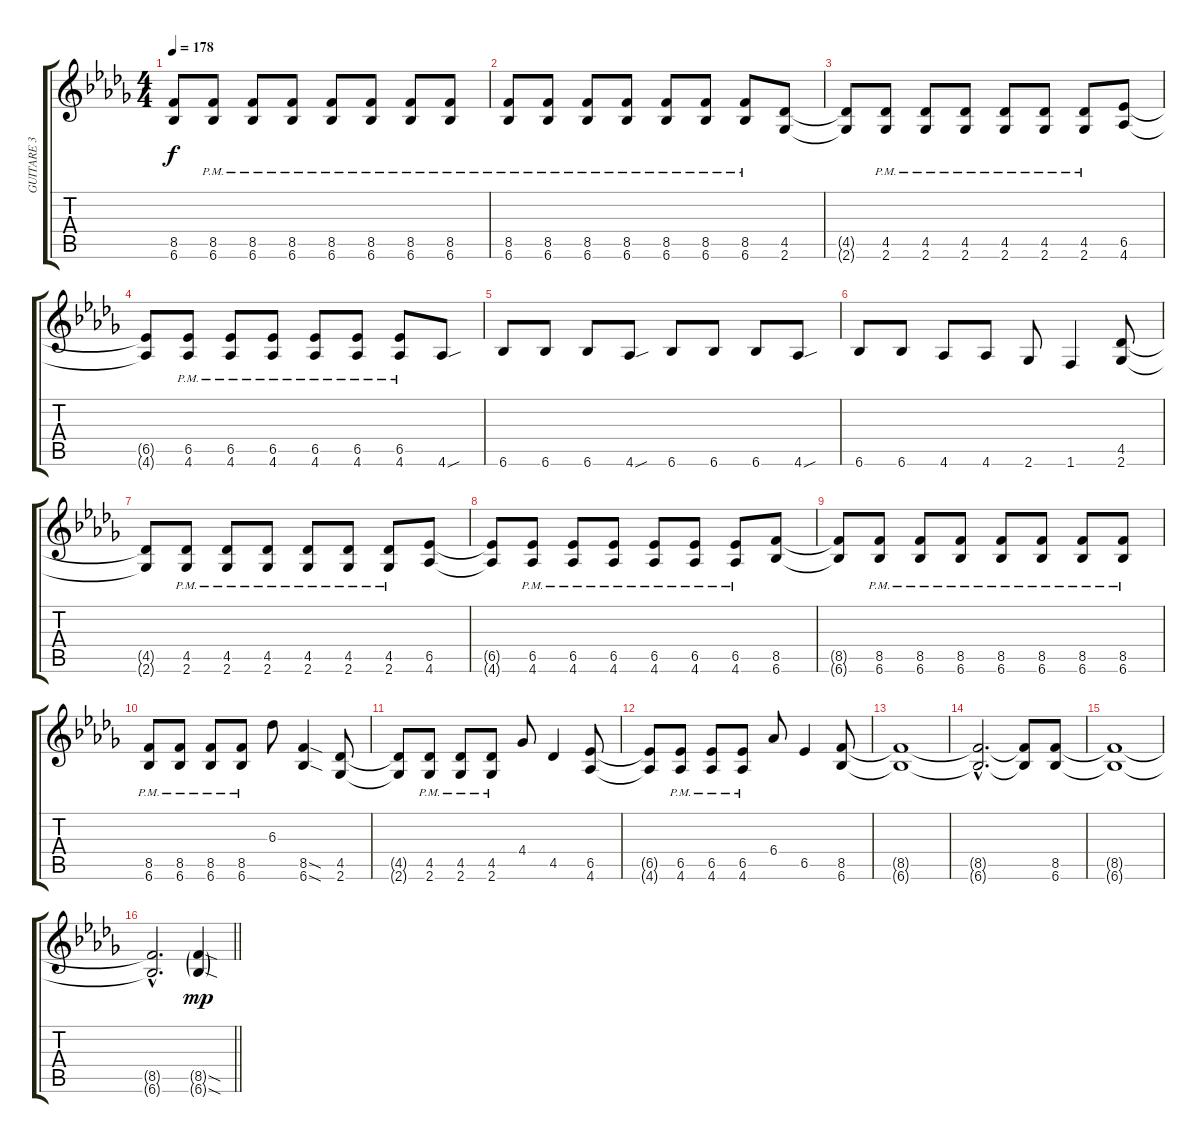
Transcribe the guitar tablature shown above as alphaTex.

\track ("GUITARE 3" "GUITARE 3") {instrument distortionguitar}
\staff {score tabs}
\tuning (E4 B3 G3 D3 A2 E2) {hide}
\ts (4 4)
\tempo 178
\clef g2
\ks db
(8.5{t} 6.6{t}).8{dy f} (8.5{pm} 6.6{pm}).8 (8.5{pm} 6.6{pm}).8 (8.5{pm} 6.6{pm}).8 (8.5{pm} 6.6{pm}).8 (8.5{pm} 6.6{pm}).8 (8.5{pm} 6.6{pm}).8 (8.5{pm} 6.6{pm}).8 |
(8.5{pm} 6.6{pm}).8 (8.5{pm} 6.6{pm}).8 (8.5{pm} 6.6{pm}).8 (8.5{pm} 6.6{pm}).8 (8.5{pm} 6.6{pm}).8 (8.5{pm} 6.6{pm}).8 (8.5{pm} 6.6{pm}).8 (4.5 2.6).8 |
(4.5{t} 2.6{t}).8 (4.5{pm} 2.6{pm}).8 (4.5{pm} 2.6{pm}).8 (4.5{pm} 2.6{pm}).8 (4.5{pm} 2.6{pm}).8 (4.5{pm} 2.6{pm}).8 (4.5{pm} 2.6{pm}).8 (6.5 4.6).8 |
(6.5{t} 4.6{t}).8 (6.5{pm} 4.6{pm}).8 (6.5{pm} 4.6{pm}).8 (6.5{pm} 4.6{pm}).8 (6.5{pm} 4.6{pm}).8 (6.5{pm} 4.6{pm}).8 (6.5{pm} 4.6{pm}).8 4.6{sou}.8 |
6.6.8 6.6.8 6.6.8 4.6{sou}.8 6.6.8 6.6.8 6.6.8 4.6{sou}.8 |
6.6.8 6.6.8 4.6.8 4.6.8 2.6.8 1.6.4 (4.5 2.6).8 |
(4.5{t} 2.6{t}).8 (4.5{pm} 2.6{pm}).8 (4.5{pm} 2.6{pm}).8 (4.5{pm} 2.6{pm}).8 (4.5{pm} 2.6{pm}).8 (4.5{pm} 2.6{pm}).8 (4.5{pm} 2.6{pm}).8 (6.5 4.6).8 |
(6.5{t} 4.6{t}).8 (6.5{pm} 4.6{pm}).8 (6.5{pm} 4.6{pm}).8 (6.5{pm} 4.6{pm}).8 (6.5{pm} 4.6{pm}).8 (6.5{pm} 4.6{pm}).8 (6.5{pm} 4.6{pm}).8 (8.5 6.6).8 |
(8.5{t} 6.6{t}).8 (8.5{pm} 6.6{pm}).8 (8.5{pm} 6.6{pm}).8 (8.5{pm} 6.6{pm}).8 (8.5{pm} 6.6{pm}).8 (8.5{pm} 6.6{pm}).8 (8.5{pm} 6.6{pm}).8 (8.5{pm} 6.6{pm}).8 |
(8.5{pm} 6.6{pm}).8 (8.5{pm} 6.6{pm}).8 (8.5{pm} 6.6{pm}).8 (8.5{pm} 6.6{pm}).8 6.3.8 (8.5{sod} 6.6{sod}).4 (4.5 2.6).8 |
(4.5{t} 2.6{t}).8 (4.5{pm} 2.6{pm}).8 (4.5{pm} 2.6{pm}).8 (4.5{pm} 2.6{pm}).8 4.4.8 4.5.4 (6.5 4.6).8 |
(6.5{t} 4.6{t}).8 (6.5{pm} 4.6{pm}).8 (6.5{pm} 4.6{pm}).8 (6.5{pm} 4.6{pm}).8 6.4.8 6.5.4 (8.5 6.6).8 |
(8.5{t} 6.6{t}).1 |
(8.5{hac t} 6.6{hac t}).2{d} (8.5{t} 6.6{t}).8 (8.5 6.6).8 |
(8.5{t} 6.6{t}).1 |
\barLineRight lightlight
(8.5{hac t} 6.6{hac t}).2{d} (8.5{sod g} 6.6{sod g}).4{dy mp}
